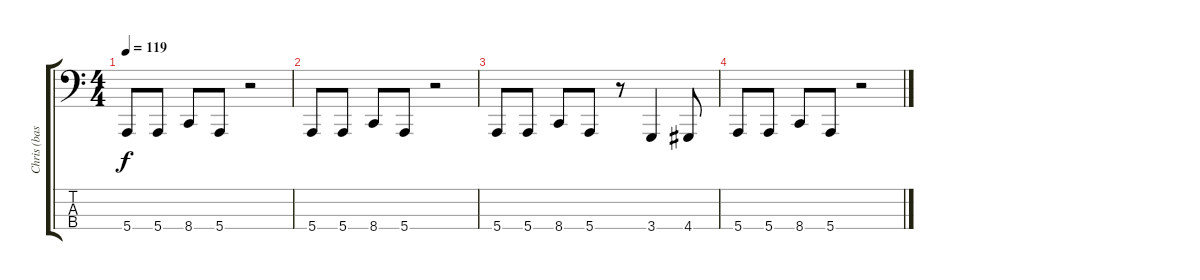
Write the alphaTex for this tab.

\track ("Chris (bass)" "Chris (bas") {instrument lead2sawtooth}
\staff {score tabs}
\tuning (G2 D2 A1 E1) {hide}
\ts (4 4)
\tempo 119
\clef f4
\ks c
5.4.8{dy f} 5.4.8 8.4.8 5.4.8 r.2 |
5.4.8 5.4.8 8.4.8 5.4.8 r.2 |
5.4.8 5.4.8 8.4.8 5.4.8 r.8 3.4.4 4.4.8 |
5.4.8 5.4.8 8.4.8 5.4.8 r.2
